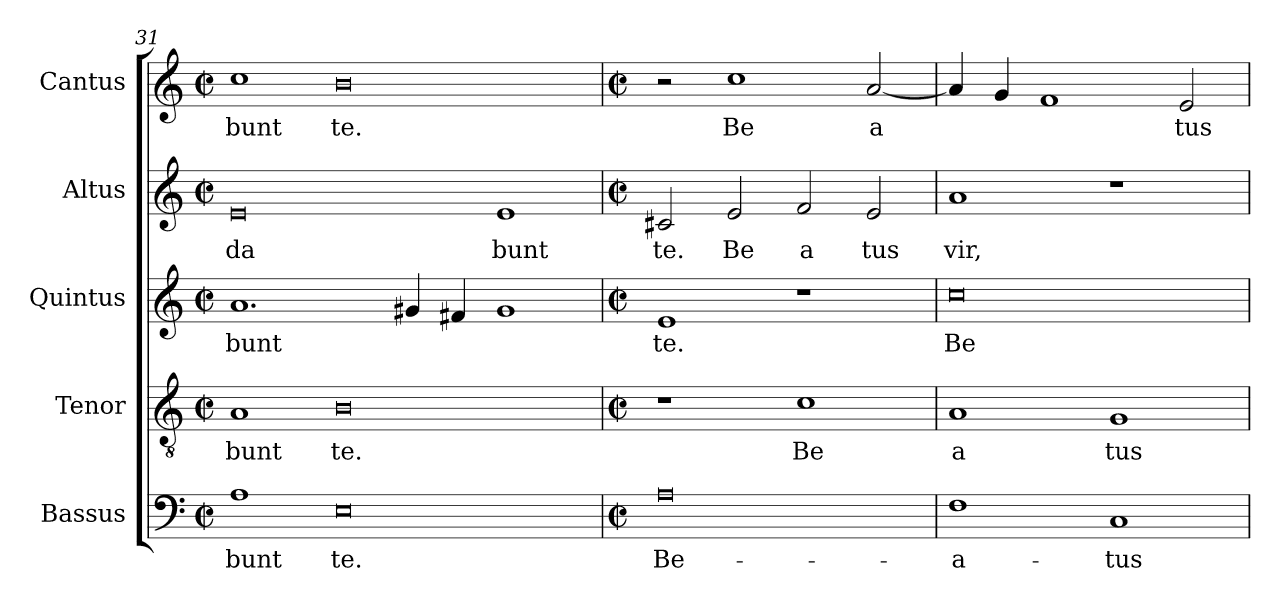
**kern	**text	**kern	**text	**kern	**text	**kern	**text	**kern	**text
*part5	*part5	*part4	*part4	*part3	*part3	*part2	*part2	*part1	*part1
*staff5	*staff5	*staff4	*staff4	*staff3	*staff3	*staff2	*staff2	*staff1	*staff1
*I"Bassus	*	*I"Tenor	*	*I"Quintus	*	*I"Altus	*	*I"Cantus	*
*clefF4	*	*clefGv2	*	*clefG2	*	*clefG2	*	*clefG2	*
*M2/2	*	*M2/2	*	*M2/2	*	*M2/2	*	*M2/2	*
*met(c|)	*	*met(c|)	*	*met(c|)	*	*met(c|)	*	*met(c|)	*
=31	=31	=31	=31	=31	=31	=31	=31	=31	=31
!	!LO:LY:b:cj	!	!LO:LY:b:cj	!	!LO:LY:b	!	!LO:LY:b:cj	!	!LO:LY:b:cj
1A	-bunt	1A	-bunt	1.a	bunt	0e	da	1cc	bunt
!	!LO:LY:b:cj	!	!LO:LY:b:cj	!	!	!	!	!	!LO:LY:b:cj
0E	te.	0B	te.	.	.	.	.	0b	te.
.	.	.	.	4g#/	.	.	.	.	.
.	.	.	.	4f#/	.	.	.	.	.
!	!	!	!	!	!	!	!LO:LY:b:cj	!	!
.	.	.	.	1g#	.	1e	bunt	.	.
!!LO:LB:g=z
=32	=32	=32	=32	=32	=32	=32	=32	=32	=32
*M2/2	*	*M2/2	*	*M2/2	*	*M2/2	*	*M2/2	*
*met(c|)	*	*met(c|)	*	*met(c|)	*	*met(c|)	*	*met(c|)	*
!	!LO:LY:b:cj	!	!	!	!LO:LY:b:cj	!	!LO:LY:b:cj	!	!
0A	Be-	1r	.	1e	te.	2c#X/	te.	2r	.
!	!	!	!	!	!	!	!LO:LY:b:cj	!	!LO:LY:b:cj
.	.	.	.	.	.	2e/	Be	1cc	Be
!	!	!	!LO:LY:b:cj	!	!	!	!LO:LY:b:cj	!	!
.	.	1c	Be	1r	.	2f/	a	.	.
!	!	!	!	!	!	!	!LO:LY:b:cj	!	!LO:LY:b:cj
.	.	.	.	.	.	2e/	tus	[<2a/	a
=33	=33	=33	=33	=33	=33	=33	=33	=33	=33
!	!LO:LY:b:cj	!	!LO:LY:b:cj	!	!LO:LY:b:cj	!	!LO:LY:b:cj	!	!
1F	-a-	1A	a	0cc	Be	1a	vir,	4a/]	.
.	.	.	.	.	.	.	.	4g/	.
.	.	.	.	.	.	.	.	1f	.
!	!LO:LY:b:cj	!	!LO:LY:b:cj	!	!	!	!	!	!
1C	-tus	1G	tus	.	.	1r	.	.	.
!	!	!	!	!	!	!	!	!	!LO:LY:b:cj
.	.	.	.	.	.	.	.	2e/	tus
=	=	=	=	=	=	=	=	=	=
*-	*-	*-	*-	*-	*-	*-	*-	*-	*-
